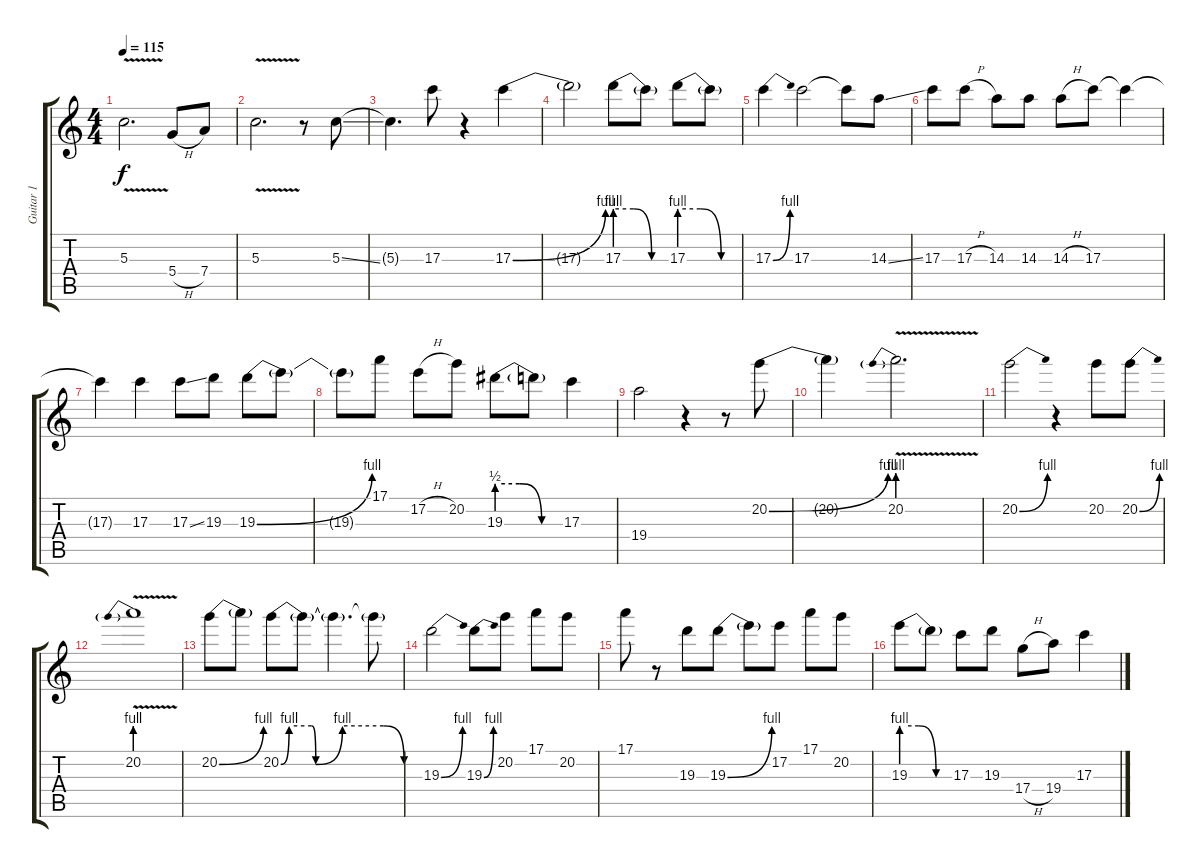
\track ("Guitar 1" "Guitar 1") {instrument overdrivenguitar}
\staff {score tabs}
\tuning (E4 B3 G3 D3 A2 E2) {hide}
\ts (4 4)
\tempo 115
\clef g2
\ks c
5.3{v}.2{d dy f} 5.4{h}.8 7.4.8 |
5.3{v}.2{d} r.8 5.3{ss}.8 |
5.3{t}.4{d} 17.3.8 r.4 17.3{be (bend 0 0 60 4)}.4 |
17.3{t}.2 17.3{be (custom 0 4 20 4 40 0 60 0)}.8 17.3{t}.8 17.3{be (custom 0 4 20 4 40 0 60 0)}.8 17.3{t}.8 |
17.3{be (bend 0 0 60 4)}.4 17.3.2 17.3{t}.8 14.3{ss}.8 |
17.3.8 17.3{h}.8 14.3.8 14.3.8 14.3{h}.8 17.3.8 17.3{t}.4 |
17.3{t}.4 17.3.4 17.3{ss}.8 19.3.8 19.3{be (bend 0 0 60 4)}.8 19.3{t}.8 |
19.3{t}.8 17.1.8 17.2{h}.8 20.2.8 19.3{be (custom 0 2 20 2 40 0 60 0)}.8 19.3{t}.8 17.3.4 |
19.4.2 r.4 r.8 20.2{be (bend 0 0 60 4)}.8 |
20.2{t}.4 20.2{be (prebend 0 4 60 4) v}.2{d} |
20.2{be (bend 0 0 60 4)}.2 r.4 20.2.8 20.2{be (bend 0 0 60 4)}.8 |
20.2{be (prebend 0 4 60 4) v}.1 |
20.2{be (bend 0 0 60 4)}.8 20.2{t}.8 20.2{be (custom 0 0 4 4 15 4 17 0 30 4 50 4 60 0)}.8 20.2{t}.8 20.2{t}.4{d} 20.2{t}.8 |
19.3{be (bend 0 0 60 4)}.2 19.3{be (bend 0 0 60 4)}.8 20.2.8 17.1.8 20.2.8 |
17.1.8 r.8 19.3.8 19.3{be (bend 0 0 60 4)}.8 19.3{t}.8 17.2.8 17.1.8 20.2.8 |
19.3{be (custom 0 4 20 4 40 0 60 0)}.8 19.3{t}.8 17.3.8 19.3.8 17.4{h}.8 19.4.8 17.3.4
